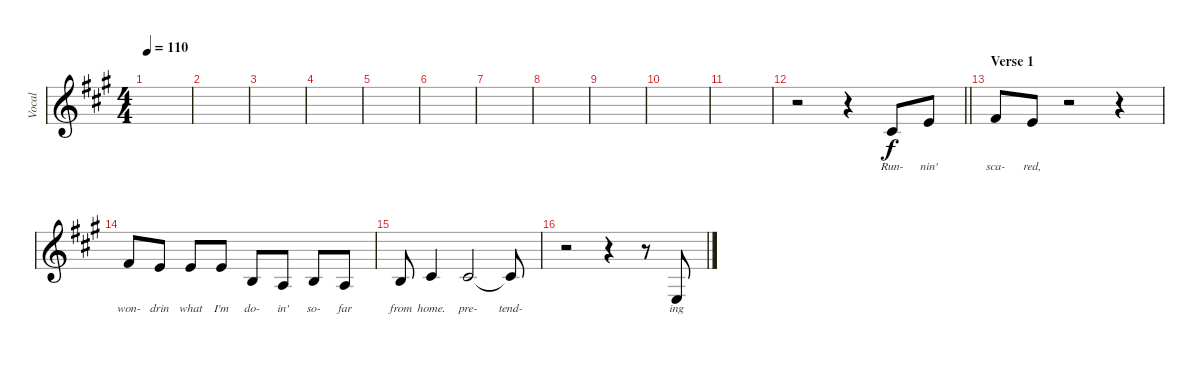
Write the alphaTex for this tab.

\track ("Vocal" "Vocal") {instrument lead2sawtooth}
\staff {score}
\tuning (E4 B3 G3 D3 A2 E2) {hide}
\ts (4 4)
\tempo 110
\clef g2
\ks a
|
|
|
|
|
|
|
|
|
|
|
\barLineRight lightlight
r.2 r.4 2.2.8{lyrics (0 "Run-") lyrics (1 "") lyrics (2 "") lyrics (3 "") lyrics (4 "")} 5.2.8{lyrics (0 "nin'") lyrics (1 "") lyrics (2 "") lyrics (3 "") lyrics (4 "")} |
\section ("" "Verse 1")
2.1.8{lyrics (0 "sca-") lyrics (1 "") lyrics (2 "") lyrics (3 "") lyrics (4 "")} 0.1.8{lyrics (0 "red,") lyrics (1 "") lyrics (2 "") lyrics (3 "") lyrics (4 "")} r.2 r.4 |
2.1.8{lyrics (0 "won-") lyrics (1 "") lyrics (2 "") lyrics (3 "") lyrics (4 "")} 0.1.8{lyrics (0 "drin") lyrics (1 "") lyrics (2 "") lyrics (3 "") lyrics (4 "")} 0.1.8{lyrics (0 "what") lyrics (1 "") lyrics (2 "") lyrics (3 "") lyrics (4 "")} 0.1.8{lyrics (0 "I'm") lyrics (1 "") lyrics (2 "") lyrics (3 "") lyrics (4 "")} 0.2.8{lyrics (0 "do-") lyrics (1 "") lyrics (2 "") lyrics (3 "") lyrics (4 "")} 2.3.8{lyrics (0 "in'") lyrics (1 "") lyrics (2 "") lyrics (3 "") lyrics (4 "")} 0.2.8{lyrics (0 "so-") lyrics (1 "") lyrics (2 "") lyrics (3 "") lyrics (4 "")} 2.3.8{lyrics (0 "far") lyrics (1 "") lyrics (2 "") lyrics (3 "") lyrics (4 "")} |
0.2.8{lyrics (0 "from") lyrics (1 "") lyrics (2 "") lyrics (3 "") lyrics (4 "")} 2.2.4{lyrics (0 "home.") lyrics (1 "") lyrics (2 "") lyrics (3 "") lyrics (4 "")} 2.2.2{lyrics (0 "pre-") lyrics (1 "") lyrics (2 "") lyrics (3 "") lyrics (4 "")} 2.2{t}.8{lyrics (0 "tend-") lyrics (1 "") lyrics (2 "") lyrics (3 "") lyrics (4 "")} |
r.2 r.4 r.8 2.4.8{lyrics (0 "ing") lyrics (1 "") lyrics (2 "") lyrics (3 "") lyrics (4 "")}
